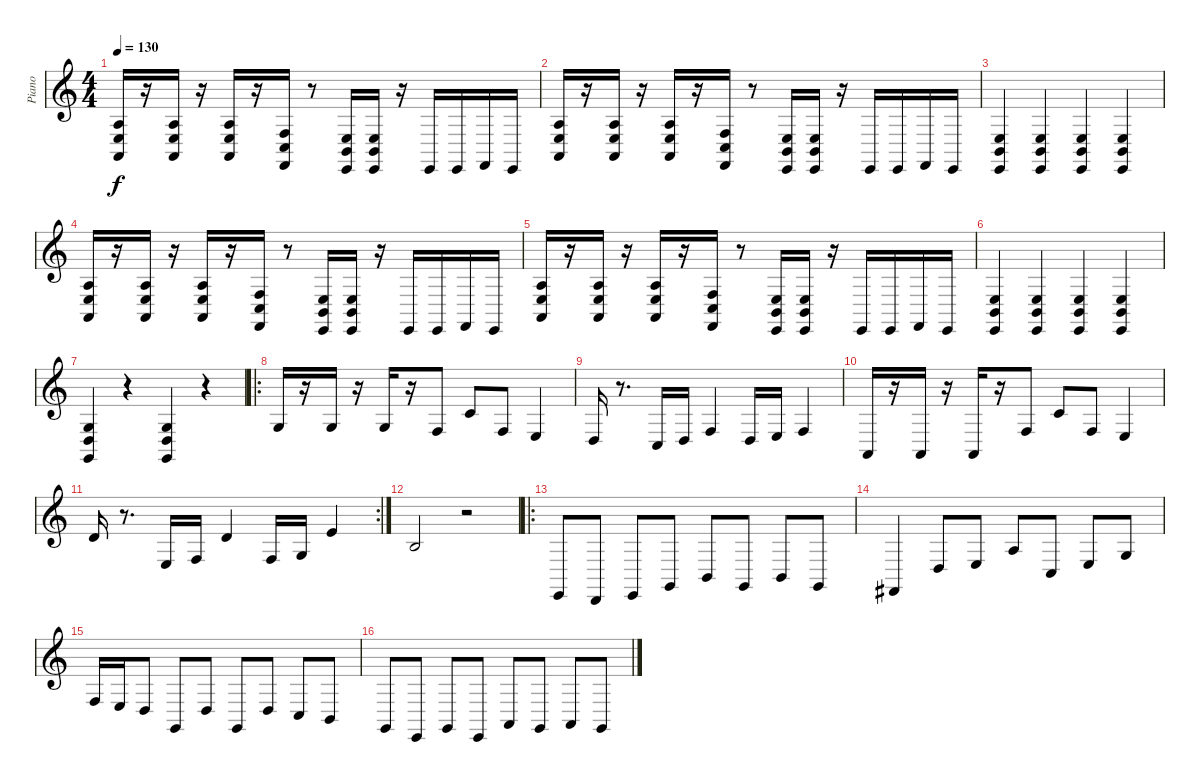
\track ("Piano" "Piano") {instrument acousticgrandpiano}
\staff {score}
\tuning (D4 A3 F3 C3 G2 D2) {hide}
\ts (4 4)
\tempo 130
\clef g2
\ks c
(4.3 4.4 2.5).16{dy f} r.16 (4.3 4.4 2.5).16 r.16 (4.3 4.4 2.5).16 r.16 (5.4 5.5 3.6).16 r.8 (4.4 4.5 2.6).16 (4.4 4.5 2.6).16 r.16 2.6.16 2.6.16 3.6.16 2.6.16 |
(4.3 4.4 2.5).16 r.16 (4.3 4.4 2.5).16 r.16 (4.3 4.4 2.5).16 r.16 (5.4 5.5 3.6).16 r.8 (4.4 4.5 2.6).16 (4.4 4.5 2.6).16 r.16 2.6.16 2.6.16 3.6.16 2.6.16 |
(4.4 4.5 2.6).4 (4.4 4.5 2.6).4 (4.4 4.5 2.6).4 (4.4 4.5 2.6).4 |
(4.3 4.4 2.5).16 r.16 (4.3 4.4 2.5).16 r.16 (4.3 4.4 2.5).16 r.16 (5.4 5.5 3.6).16 r.8 (4.4 4.5 2.6).16 (4.4 4.5 2.6).16 r.16 2.6.16 2.6.16 3.6.16 2.6.16 |
(4.3 4.4 2.5).16 r.16 (4.3 4.4 2.5).16 r.16 (4.3 4.4 2.5).16 r.16 (5.4 5.5 3.6).16 r.8 (4.4 4.5 2.6).16 (4.4 4.5 2.6).16 r.16 2.6.16 2.6.16 3.6.16 2.6.16 |
(4.4 4.5 2.6).4 (4.4 4.5 2.6).4 (4.4 4.5 2.6).4 (4.4 4.5 2.6).4 |
(2.3 2.4 0.5).4 r.4 (2.3 2.4 0.5).4 r.4 |
\ro
2.3.16 r.16 2.3.16 r.16 2.3.16 r.16 0.3.8 3.2.8 0.3.8 4.4.4 |
2.4.16 r.8{d} 0.4.16 2.4.16 0.3.4 2.4.16 4.4.16 0.3.4 |
2.5.16 r.16 2.5.16 r.16 2.5.16 r.16 0.3.8 3.2.8 0.3.8 4.4.4 |
\rc 2
0.1.16 r.8{d} 4.4.16 0.3.16 0.1.4 0.3.16 2.3.16 2.1.4 |
2.2.2 r.2 |
\ro
2.6.8 0.6.8 2.6.8 0.5.8 4.5.8 0.5.8 4.5.8 0.5.8 |
4.6.4 2.4.8 4.4.8 0.2.8 0.4.8 4.4.8 2.3.8 |
0.3.16 4.4.16 2.4.8 0.5.8 2.4.8 0.5.8 2.4.8 0.4.8 4.5.8 |
0.5.8 2.6.8 0.5.8 2.6.8 2.5.8 0.5.8 2.5.8 0.5.8
